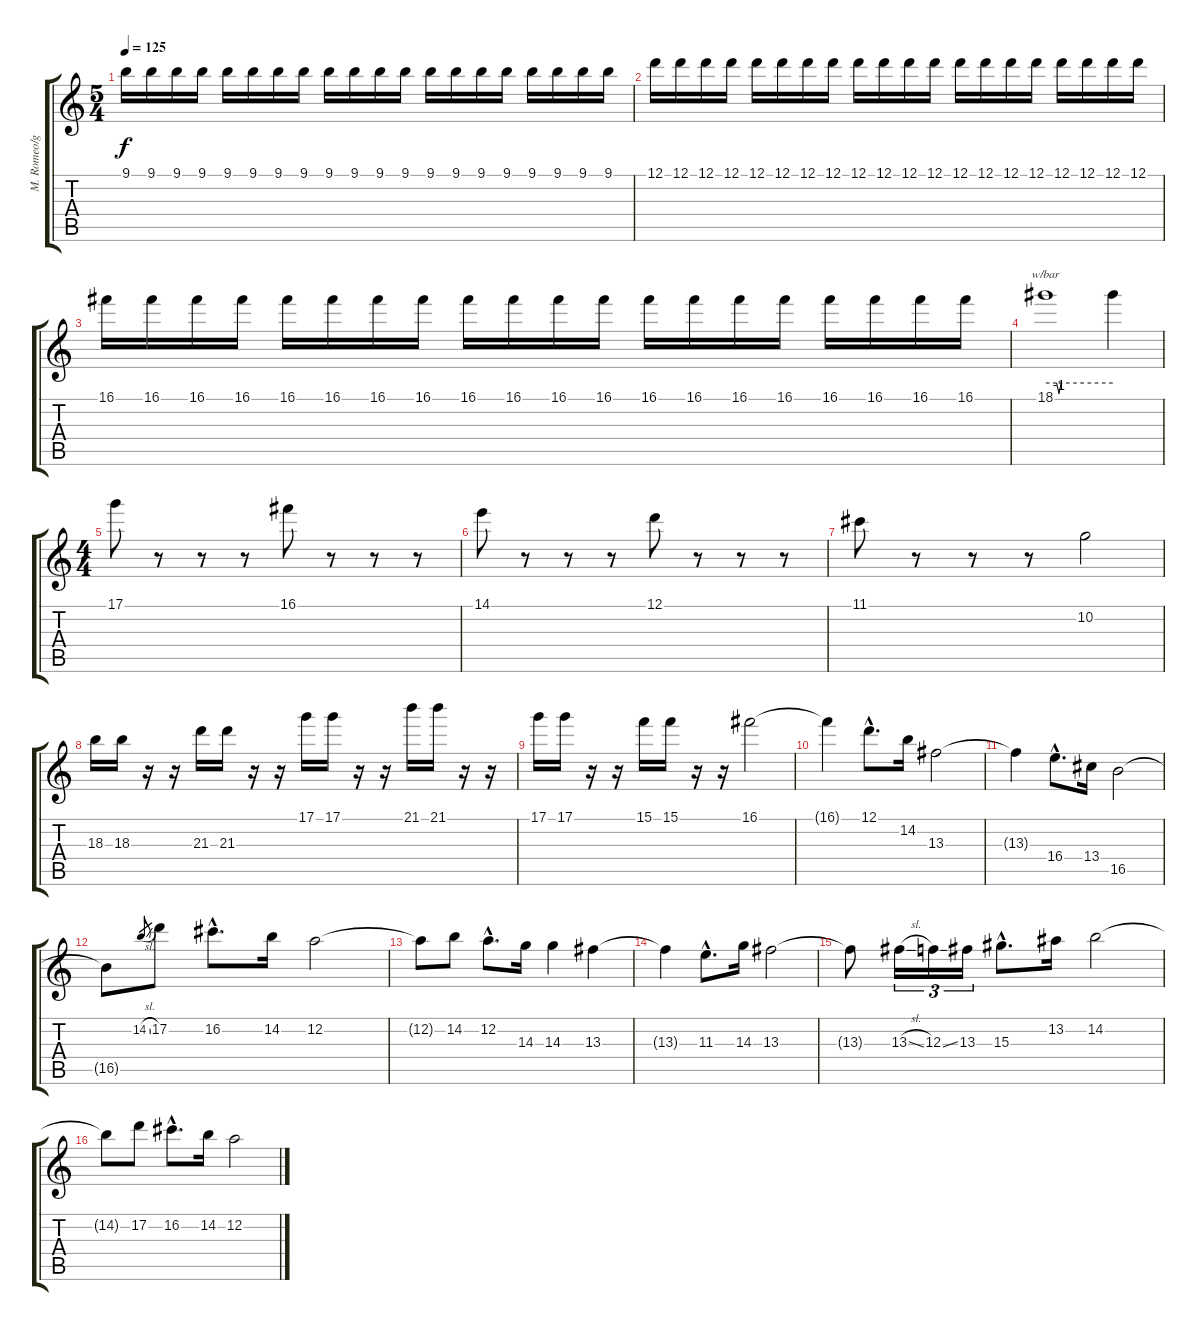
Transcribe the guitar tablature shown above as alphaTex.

\track ("M. Romeo/guitarra/Solo" "M. Romeo/g") {instrument overdrivenguitar}
\staff {score tabs}
\tuning (D4 A3 F3 C3 G2 D2) {hide}
\ts (5 4)
\tempo 125
\clef g2
\ks c
9.1.16{txt "" dy f instrument overdrivenguitar} 9.1.16 9.1.16 9.1.16 9.1.16 9.1.16 9.1.16 9.1.16 9.1.16 9.1.16 9.1.16 9.1.16 9.1.16 9.1.16 9.1.16 9.1.16 9.1.16 9.1.16 9.1.16 9.1.16 |
12.1.16 12.1.16 12.1.16 12.1.16 12.1.16 12.1.16 12.1.16 12.1.16 12.1.16 12.1.16 12.1.16 12.1.16 12.1.16 12.1.16 12.1.16 12.1.16 12.1.16 12.1.16 12.1.16 12.1.16 |
16.1.16 16.1.16 16.1.16 16.1.16 16.1.16 16.1.16 16.1.16 16.1.16 16.1.16 16.1.16 16.1.16 16.1.16 16.1.16 16.1.16 16.1.16 16.1.16 16.1.16 16.1.16 16.1.16 16.1.16 |
18.1.1{tbe (custom default 0 0 10 0 12 -4 14 0 60 0)} 18.1{t}.4 |
\ts (4 4)
17.1.8 r.8 r.8 r.8 16.1.8 r.8 r.8 r.8 |
14.1.8 r.8 r.8 r.8 12.1.8 r.8 r.8 r.8 |
11.1.8 r.8 r.8 r.8 10.2.2 |
18.3.16 18.3.16 r.16 r.16 21.3.16 21.3.16 r.16 r.16 17.1.16 17.1.16 r.16 r.16 21.1.16 21.1.16 r.16 r.16 |
17.1.16 17.1.16 r.16 r.16 15.1.16 15.1.16 r.16 r.16 16.1.2 |
16.1{t}.4 12.1{hac}.8{d} 14.2.16 13.3.2 |
13.3{t}.4 16.4{hac}.8{d} 13.4.16 16.5.2 |
16.5{t}.8 14.2{sl}.8{gr} 17.2.8 16.2{hac}.8{d} 14.2.16 12.2.2 |
12.2{t}.8 14.2.8 12.2{hac}.8{d} 14.3.16 14.3.4 13.3.4 |
13.3{t}.4 11.3{hac}.8{d} 14.3.16 13.3.2 |
13.3{t}.8 13.3{sl}.16{tu (3 2)} 12.3{ss}.16{tu (3 2)} 13.3.16{tu (3 2)} 15.3{hac}.8{d} 13.2.16 14.2.2 |
14.2{t}.8 17.2.8 16.2{hac}.8{d} 14.2.16 12.2.2
